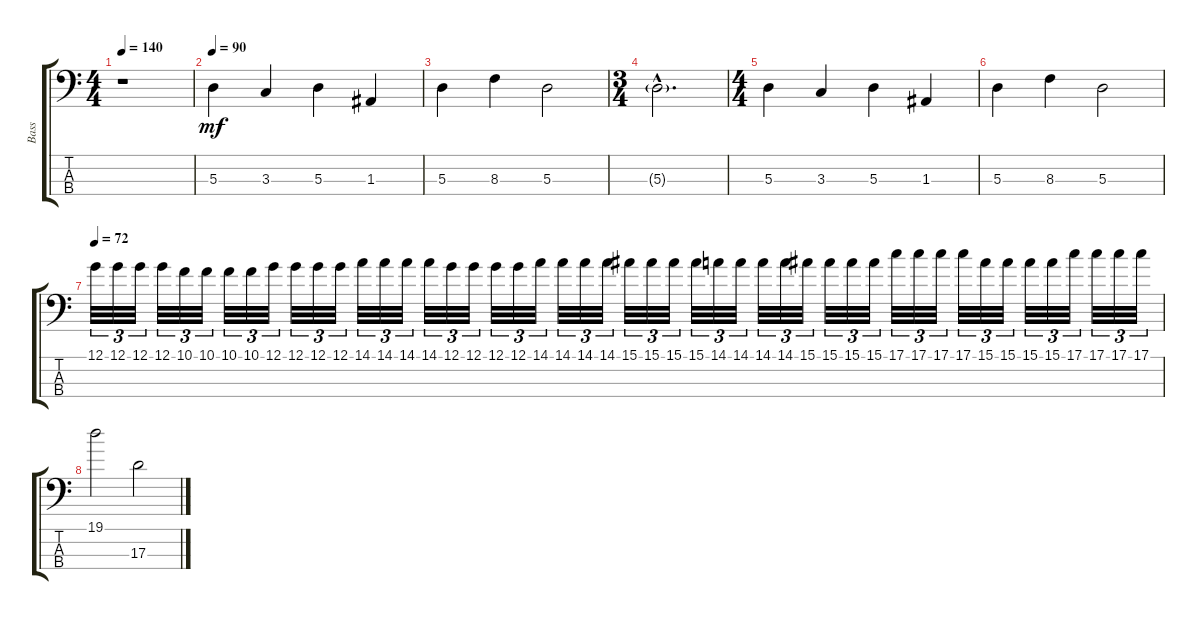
\track ("Bass" "Bass") {instrument electricbassfinger}
\staff {score tabs}
\tuning (G2 D2 A1 E1) {hide}
\ts (4 4)
\tempo 140
\clef f4
\ks c
r.1{dy mf} |
\tempo 90
5.3.4 3.3.4 5.3.4 1.3.4 |
5.3.4 8.3.4 5.3.2 |
\ts (3 4)
5.3{g hac}.2{d} |
\ts (4 4)
5.3.4 3.3.4 5.3.4 1.3.4 |
5.3.4 8.3.4 5.3.2 |
\tempo 72
12.1.32{tu (3 2)} 12.1.32{tu (3 2)} 12.1.32{tu (3 2)} 12.1.32{tu (3 2)} 10.1.32{tu (3 2)} 10.1.32{tu (3 2)} 10.1.32{tu (3 2)} 10.1.32{tu (3 2)} 12.1.32{tu (3 2)} 12.1.32{tu (3 2)} 12.1.32{tu (3 2)} 12.1.32{tu (3 2)} 14.1.32{tu (3 2)} 14.1.32{tu (3 2)} 14.1.32{tu (3 2)} 14.1.32{tu (3 2)} 12.1.32{tu (3 2)} 12.1.32{tu (3 2)} 12.1.32{tu (3 2)} 12.1.32{tu (3 2)} 14.1.32{tu (3 2)} 14.1.32{tu (3 2)} 14.1.32{tu (3 2)} 14.1.32{tu (3 2)} 15.1.32{tu (3 2)} 15.1.32{tu (3 2)} 15.1.32{tu (3 2)} 15.1.32{tu (3 2)} 14.1.32{tu (3 2)} 14.1.32{tu (3 2)} 14.1.32{tu (3 2)} 14.1.32{tu (3 2)} 15.1.32{tu (3 2)} 15.1.32{tu (3 2)} 15.1.32{tu (3 2)} 15.1.32{tu (3 2)} 17.1.32{tu (3 2)} 17.1.32{tu (3 2)} 17.1.32{tu (3 2)} 17.1.32{tu (3 2)} 15.1.32{tu (3 2)} 15.1.32{tu (3 2)} 15.1.32{tu (3 2)} 15.1.32{tu (3 2)} 17.1.32{tu (3 2)} 17.1.32{tu (3 2)} 17.1.32{tu (3 2)} 17.1.32{tu (3 2)} |
19.1.2 17.3.2
